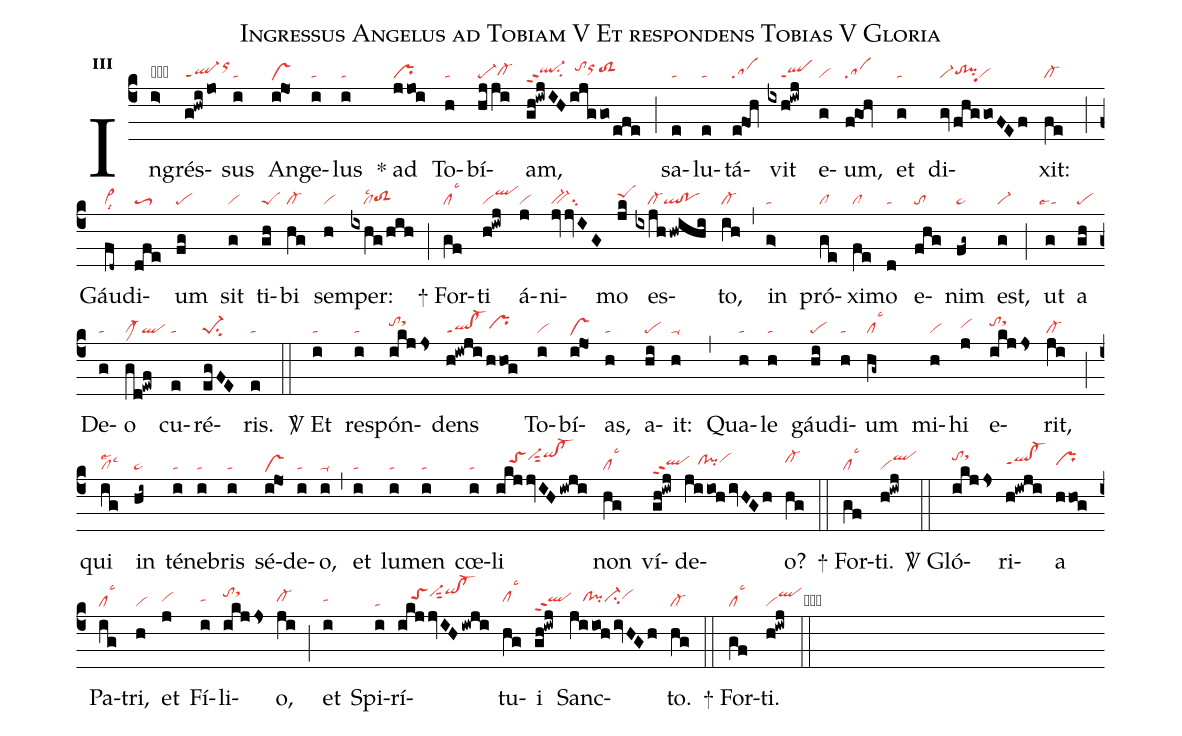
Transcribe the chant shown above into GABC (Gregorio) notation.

name:Ingressus Angelus ad Tobiam V Et respondens Tobias V Gloria;
office-part:re;
mode:3;
nabc-lines:1;
%%
initial-style: 1;
name: Ingressus Angelus ad Tobiam;
mode: 3;
office-part: Responsorium;
annotation:Resp.;
annotation: iii;
nabc-lines: 1;
%%
(c4) In(i>|obvi>)grés(g!hwi/jo|ql-ppt1orhj)sus(i|ta) An(ijO1|vshe)ge(i|ta)lus(i|ta) <sp>*</sp> ad(jjoi|pr) To(h|ta)bí(hjji|pe-cl-hg)am,(gh!iwjIHijggo/efe|ql-hhppt2su2tohiorhitoS2hh) (;)  sa(e|ta)lu(e|ta)tá(e!foh|sa)vit(ixh!iwj|////qlppt1) e(g|vi)um,(f!goh|sa) et(g|ta) di(gv/fhggoFEf|vi-tohg!pihg``puhdvi)xit:(fe|cl-) (;)
Gáu(fd~|cl~lsi8)di(dfe|toS3)um(fg|pe) sit(g|vi) ti(gh|peS)bi(hg|cl-) sem(h|vi)per:(ixhg/hih|////cllsc2toS2hg) (;)
<sp>+</sp> For(gf|cllsc3)ti(h!iwj|viqlhj) á(j|vi)ni(jvjvIG|bv-su2)mo(jk|peShi) es(ixjh/hwihi|////cl-ql!po)to,(ih|cl-) (,) in(g>|ta) pró(ge|cl)xi(fe|cl)mo(d|ta) e(fhg|to)nim(fg~|pe~) est,(g|vi-) (;) ut(g|``talse1) a(gh|pe) De(g|ta)o(gd!ewf|clM-ql) cu(e|ta)ré(egFE|pe-1su2)ris.(e|ta) (::)

<sp>V/</sp> Et(i|ta) re(i|ta)spón(ikjjs|tohisthj)dens(h!iwji/hhog|ql!cl-ppt1prhh) To(i|vi)bí(ijO1|vshe)as,(h|ta) a(hi|pe)it:(h|ta-) (,) Qua(h|ta)le(h|ta) gáu(hi|pe)di(h|ta)um(hg~|cllsc3) mi(h|vi)hi(j|vihh) e(ikjjs|tohisthj)rit,(ji|cl-) (;)  qui(ig|cllse2lsc3) in(hi~|ta>) té(i|ta)ne(i|ta)bris(i|ta) sé(ijO1|vshe)de(i|ta)o,(i|ta-) (,) et(i|ta) lu(i|ta)men(i|ta) cœ(i|ta)li(ikjjvIH/iwji|////toShivi-hjsut2qihk!cl-hk) non(hg|cllsc3) ví(gh!iwj|qlhhppt2)de(jiiohivHGh|////clhh!pihhvihi)o?(hg|cl-hi) (::)
<sp>+</sp> For(gf|cllsc3)ti.(h!iwj|viqlhj) (::)

<sp>V/</sp> Gló(ikjjs|tohjsthk)ri(h!iwji|qlhh!cl-hhppt1)a(hhog|prhh) Pa(ig|cllsc3)tri,(h|vi) et(j|vihh) Fí(i|tahh)li(ikjjs|tohjsthk)o,(ji|cl-hh) (;) et(i|tahh) Spi(i|ta)rí(ikjjvIH/iwji|////toShivi-hjsut2qihk!cl-hk)tu(hg|clhhlsc3)i(gh!iwj|qlhhppt2) Sanc(jiioh/ivHGh|////clhh!pihhci-hhvihi)to.(hg|cl-) (::)
<sp>+</sp> For(gf|cllsc3)ti.(h!iwj|viqlhjcb) (::)
